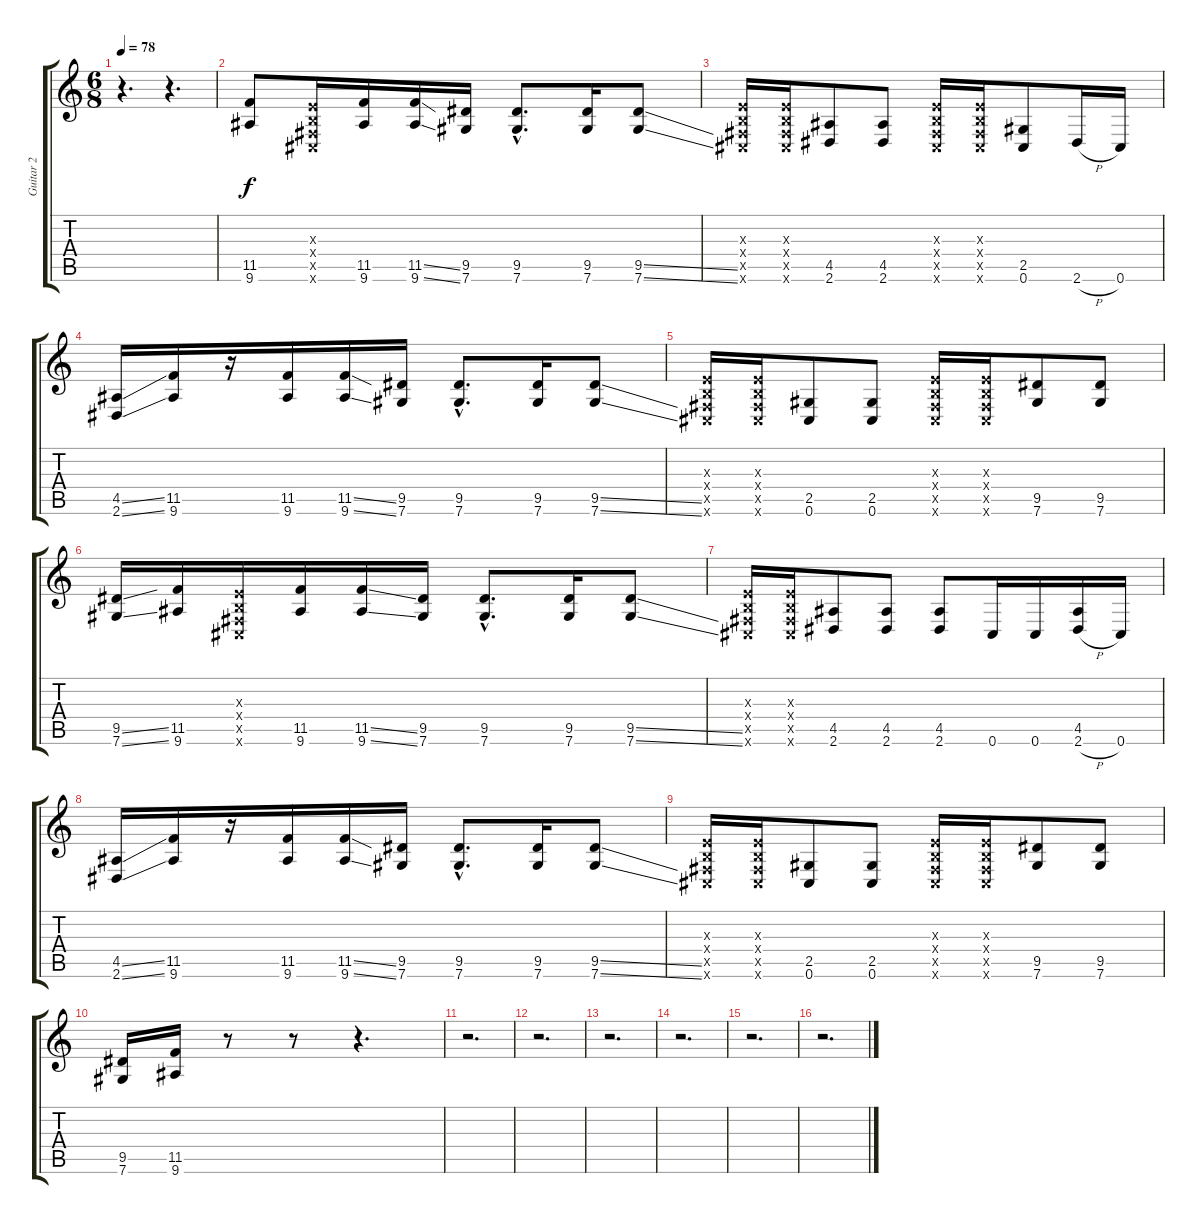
\track ("Guitar 2" "Guitar 2") {instrument distortionguitar}
\staff {score tabs}
\tuning (Db4 Ab3 E3 B2 Gb2 Db2) {hide}
\ts (6 8)
\tempo 78
\clef g2
\ks c
r.4{d dy f instrument distortionguitar} r.4{d} |
(11.5 9.6).8 (0.3{x} 0.4{x} 0.5{x} 0.6{x}).16 (11.5 9.6).16 (11.5{ss} 9.6{ss}).16 (9.5 7.6).16 (9.5{hac} 7.6{hac}).8{d} (9.5 7.6).16 (9.5{ss} 7.6{ss}).8 |
(0.3{x} 0.4{x} 0.5{x} 0.6{x}).16 (0.3{x} 0.4{x} 0.5{x} 0.6{x}).16 (4.5 2.6).8 (4.5 2.6).8 (0.3{x} 0.4{x} 0.5{x} 0.6{x}).16 (0.3{x} 0.4{x} 0.5{x} 0.6{x}).16 (2.5 0.6).8 2.6{h}.16 0.6.16 |
(4.5{ss} 2.6{ss}).16 (11.5 9.6).16 r.16 (11.5 9.6).16 (11.5{ss} 9.6{ss}).16 (9.5 7.6).16 (9.5{hac} 7.6{hac}).8{d} (9.5 7.6).16 (9.5{ss} 7.6{ss}).8 |
(0.3{x} 0.4{x} 0.5{x} 0.6{x}).16 (0.3{x} 0.4{x} 0.5{x} 0.6{x}).16 (2.5 0.6).8 (2.5 0.6).8 (0.3{x} 0.4{x} 0.5{x} 0.6{x}).16 (0.3{x} 0.4{x} 0.5{x} 0.6{x}).16 (9.5 7.6).8 (9.5 7.6).8 |
(9.5{ss} 7.6{ss}).16 (11.5 9.6).16 (0.3{x} 0.4{x} 0.5{x} 0.6{x}).16 (11.5 9.6).16 (11.5{ss} 9.6{ss}).16 (9.5 7.6).16 (9.5{hac} 7.6{hac}).8{d} (9.5 7.6).16 (9.5{ss} 7.6{ss}).8 |
(0.3{x} 0.4{x} 0.5{x} 0.6{x}).16 (0.3{x} 0.4{x} 0.5{x} 0.6{x}).16 (4.5 2.6).8 (4.5 2.6).8 (4.5 2.6).8 0.6.16 0.6.16 (4.5 2.6{h}).16 0.6.16 |
(4.5{ss} 2.6{ss}).16 (11.5 9.6).16 r.16 (11.5 9.6).16 (11.5{ss} 9.6{ss}).16 (9.5 7.6).16 (9.5{hac} 7.6{hac}).8{d} (9.5 7.6).16 (9.5{ss} 7.6{ss}).8 |
(0.3{x} 0.4{x} 0.5{x} 0.6{x}).16 (0.3{x} 0.4{x} 0.5{x} 0.6{x}).16 (2.5 0.6).8 (2.5 0.6).8 (0.3{x} 0.4{x} 0.5{x} 0.6{x}).16 (0.3{x} 0.4{x} 0.5{x} 0.6{x}).16 (9.5 7.6).8 (9.5 7.6).8 |
(9.5 7.6).16 (11.5 9.6).16 r.8 r.8 r.4{d} |
r.2{d} |
r.2{d} |
r.2{d} |
r.2{d} |
r.2{d} |
r.2{d}
